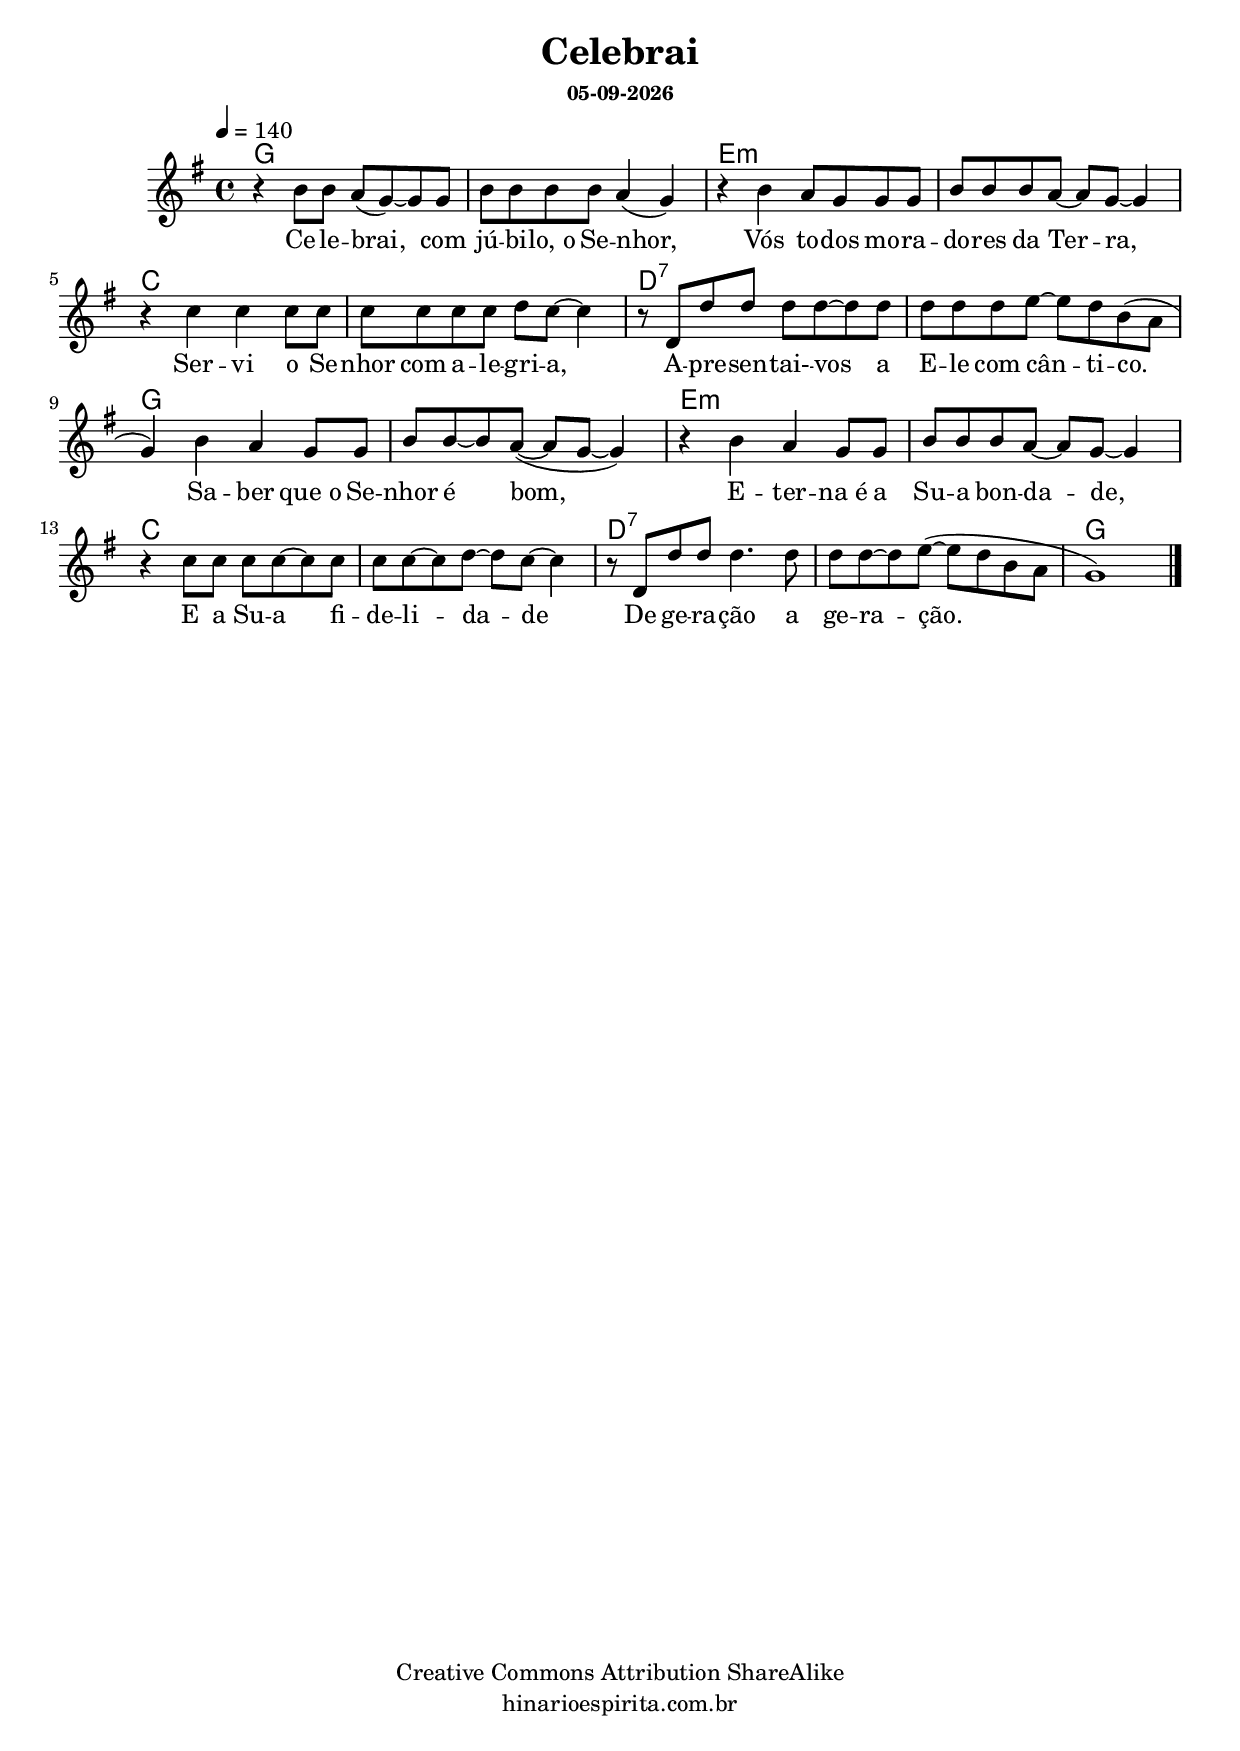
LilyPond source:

\version "2.16.0"
\pointAndClickOff

\header {
  title = "Celebrai"
  subsubtitle = #(strftime "%d-%m-%Y" (localtime (current-time)))
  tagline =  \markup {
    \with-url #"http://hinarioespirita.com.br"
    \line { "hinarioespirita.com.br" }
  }
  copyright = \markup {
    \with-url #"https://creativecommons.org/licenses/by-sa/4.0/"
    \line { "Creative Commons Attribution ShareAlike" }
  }
}

melodia = \relative c'' {
  \key g \major
  \time 4/4
  \tempo 4 = 140
  \clef treble
  
  r4 b8 b a( g~) g g | b b b b a4( g) |
  r4 b4 a8 g g g | b b b a~ a g~ g4 |
  r4 c4 c c8 c | c c c c d c~ c4 | 
  r8 d,8 d' d d d~ d d | d d d e~ e d b( a | 
  
  g4) b4 a g8 g | b b~ b a~( a g~ g4) 
  r4 b4 a g8 g | b b b a~ a g~ g4
  r4 c8 c c c~ c c | c c~ c d~ d c~ c4
  r8 d,8 d' d d4. d8 | d d~ d e~( e d b a |
  
  g1)
  \bar "|."
}

letra = \lyricmode {
  Ce -- le -- brai, com jú -- bi -- lo,_o Se -- nhor,  
  Vós to -- dos mo -- ra -- do -- res da Ter -- ra,  
  Ser -- vi o Se -- nhor com a -- le -- gri -- a,  
  A -- pre -- sen -- tai- -- vos a E -- le com cân -- ti -- co.  
    
  Sa -- ber que_o Se -- nhor é bom,  
  E -- ter -- na_é a Su -- a bon -- da -- de,  
  E a Su -- a fi -- de -- li -- da -- de  
  De ge -- ra -- ção a ge -- ra -- ção.  
}

harmonia = \chordmode {
  g\breve e:m c d:7
  g\breve e:m c d:7
  g1
}

\score {
  <<
    \new ChordNames { \harmonia }
    \new Staff <<
      \new Voice = "melodia" { \melodia }
      \lyricsto "melodia" \new Lyrics \letra
      \set Staff.midiInstrument = #"acoustic grand"
    >>
  >>
  \layout {}
  \midi {}
}
